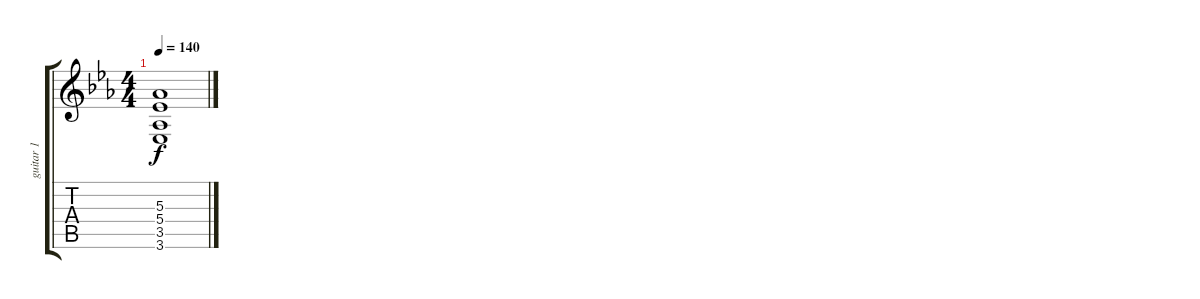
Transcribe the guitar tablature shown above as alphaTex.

\track ("guitar 1" "guitar 1") {instrument distortionguitar}
\staff {score tabs}
\tuning (C4 G3 Eb3 Bb2 F2 C2) {hide}
\ts (4 4)
\tempo 140
\clef g2
\ks cminor
(5.3{t} 5.4{t} 3.5{t} 3.6{t}).1{dy f}
